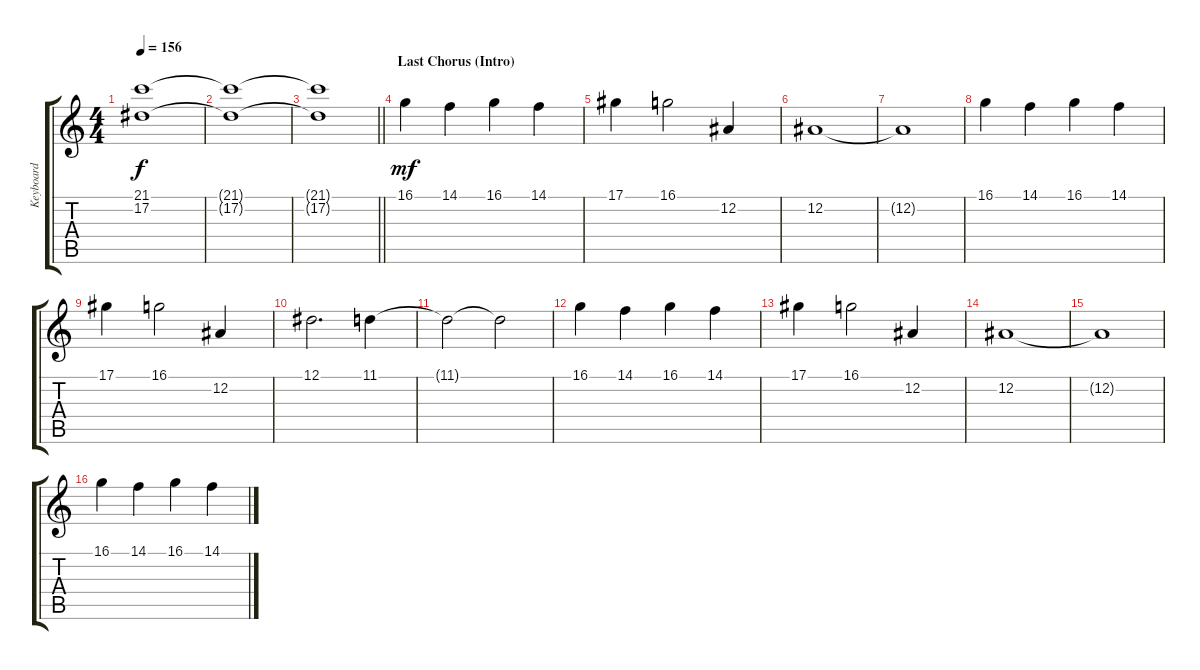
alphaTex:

\track ("Keyboard" "Keyboard") {instrument lead1square}
\staff {score tabs}
\tuning (Eb4 Bb3 Gb3 Db3 Ab2 Eb2) {hide}
\ts (4 4)
\tempo 156
\clef g2
\ks c
(21.1{t} 17.2{t}).1{dy f} |
(21.1{t} 17.2{t}).1 |
\barLineRight lightlight
(21.1{t} 17.2{t}).1 |
\section ("" "Last Chorus (Intro)")
16.1.4{dy mf volume 16 instrument lead1square} 14.1.4 16.1.4 14.1.4 |
17.1.4 16.1.2 12.2.4 |
12.2.1 |
12.2{t}.1 |
16.1.4 14.1.4 16.1.4 14.1.4 |
17.1.4 16.1.2 12.2.4 |
12.1.2{d} 11.1.4 |
11.1{t}.2 11.1{t}.2 |
16.1.4 14.1.4 16.1.4 14.1.4 |
17.1.4 16.1.2 12.2.4 |
12.2.1 |
12.2{t}.1 |
16.1.4 14.1.4 16.1.4 14.1.4
